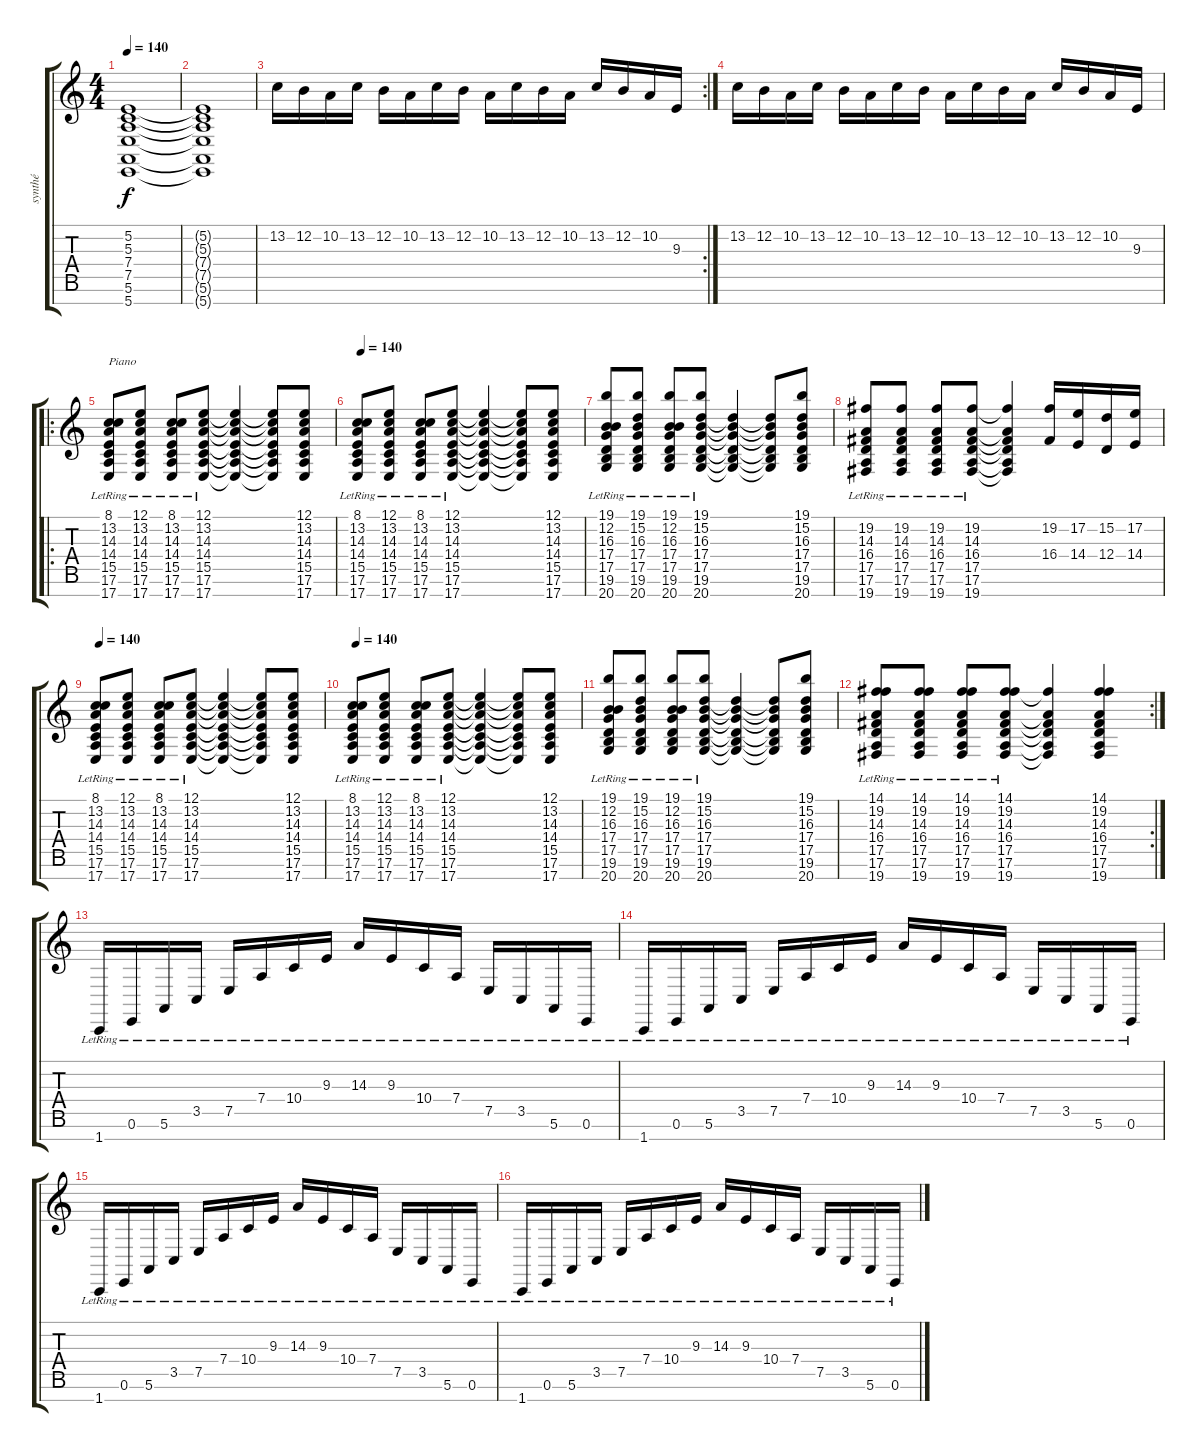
\track ("synthé" "synthé") {instrument acousticgrandpiano}
\staff {score tabs}
\tuning (E4 B3 G3 D3 A2 E2 B1) {hide}
\ts (4 4)
\tempo 140
\clef g2
\ks c
(5.2 5.3 7.4 7.5 5.6 5.7).1{dy f} |
(5.2{t} 5.3{t} 7.4{t} 7.5{t} 5.6{t} 5.7{t}).1 |
\rc 2
13.2.16{volume 14} 12.2.16 10.2.16 13.2.16 12.2.16 10.2.16 13.2.16 12.2.16 10.2.16 13.2.16 12.2.16 10.2.16 13.2.16 12.2.16 10.2.16 9.3.16 |
13.2.16 12.2.16 10.2.16 13.2.16 12.2.16 10.2.16 13.2.16 12.2.16 10.2.16 13.2.16 12.2.16 10.2.16 13.2.16 12.2.16 10.2.16 9.3.16 |
\ro
(8.1{lr} 13.2{lr} 14.3{lr} 14.4{lr} 15.5{lr} 17.6{lr} 17.7).8{txt "Piano" volume 14 balance 8 instrument acousticgrandpiano} (12.1{lr} 13.2 14.3 14.4 15.5 17.6 17.7).8 (8.1 13.2{lr} 14.3 14.4 15.5 17.6 17.7).8 (12.1{lr} 13.2{lr} 14.3{lr} 14.4{lr} 15.5{lr} 17.6{lr} 17.7).8 (12.1{t} 13.2{t} 14.3{t} 14.4{t} 15.5{t} 17.6{t} 17.7{t}).4 (12.1{t} 13.2{t} 14.3{t} 14.4{t} 15.5{t} 17.6{t} 17.7{t}).8 (12.1 13.2 14.3 14.4 15.5 17.6 17.7).8 |
\tempo 140
(8.1{lr} 13.2{lr} 14.3{lr} 14.4{lr} 15.5{lr} 17.6{lr} 17.7).8{instrument acousticgrandpiano} (12.1{lr} 13.2 14.3 14.4 15.5 17.6 17.7).8 (8.1 13.2{lr} 14.3 14.4 15.5 17.6 17.7).8 (12.1{lr} 13.2{lr} 14.3{lr} 14.4{lr} 15.5{lr} 17.6{lr} 17.7).8 (12.1{t} 13.2{t} 14.3{t} 14.4{t} 15.5{t} 17.6{t} 17.7{t}).4 (12.1{t} 13.2{t} 14.3{t} 14.4{t} 15.5{t} 17.6{t} 17.7{t}).8 (12.1 13.2 14.3 14.4 15.5 17.6 17.7).8 |
(19.1 12.2{lr} 16.3{lr} 17.4{lr} 17.5{lr} 19.6{lr} 20.7{lr}).8 (19.1 15.2{lr} 16.3 17.4 17.5 19.6 20.7).8 (19.1 12.2 16.3{lr} 17.4 17.5 19.6 20.7).8 (19.1 15.2{lr} 16.3{lr} 17.4{lr} 17.5{lr} 19.6{lr} 20.7{lr}).8 (15.2{t} 16.3{t} 17.4{t} 17.5{t} 19.6{t} 20.7{t}).4 (15.2{t} 16.3{t} 17.4{t} 17.5{t} 19.6{t} 20.7{t}).8 (19.1 15.2 16.3 17.4 17.5 19.6 20.7).8 |
(19.2{lr} 14.3{lr} 16.4{lr} 17.5{lr} 17.6{lr} 19.7{lr}).8 (19.2{lr} 14.3 16.4 17.5 17.6 19.7).8 (19.2 14.3{lr} 16.4 17.5 17.6 19.7).8 (19.2{lr} 14.3{lr} 16.4{lr} 17.5{lr} 17.6{lr} 19.7{lr}).8 (19.2{t} 14.3{t} 16.4{t} 17.5{t} 17.6{t} 19.7{t}).4 (19.2 16.4).16 (17.2 14.4).16 (15.2 12.4).16 (17.2 14.4).16 |
\tempo 140
(8.1{lr} 13.2{lr} 14.3{lr} 14.4{lr} 15.5{lr} 17.6{lr} 17.7).8{instrument acousticgrandpiano} (12.1{lr} 13.2 14.3 14.4 15.5 17.6 17.7).8 (8.1 13.2{lr} 14.3 14.4 15.5 17.6 17.7).8 (12.1{lr} 13.2{lr} 14.3{lr} 14.4{lr} 15.5{lr} 17.6{lr} 17.7).8 (12.1{t} 13.2{t} 14.3{t} 14.4{t} 15.5{t} 17.6{t} 17.7{t}).4 (12.1{t} 13.2{t} 14.3{t} 14.4{t} 15.5{t} 17.6{t} 17.7{t}).8 (12.1 13.2 14.3 14.4 15.5 17.6 17.7).8 |
\tempo 140
(8.1{lr} 13.2{lr} 14.3{lr} 14.4{lr} 15.5{lr} 17.6{lr} 17.7).8{instrument acousticgrandpiano} (12.1{lr} 13.2 14.3 14.4 15.5 17.6 17.7).8 (8.1 13.2{lr} 14.3 14.4 15.5 17.6 17.7).8 (12.1{lr} 13.2{lr} 14.3{lr} 14.4{lr} 15.5{lr} 17.6{lr} 17.7).8 (12.1{t} 13.2{t} 14.3{t} 14.4{t} 15.5{t} 17.6{t} 17.7{t}).4 (12.1{t} 13.2{t} 14.3{t} 14.4{t} 15.5{t} 17.6{t} 17.7{t}).8 (12.1 13.2 14.3 14.4 15.5 17.6 17.7).8 |
(19.1 12.2{lr} 16.3{lr} 17.4{lr} 17.5{lr} 19.6{lr} 20.7{lr}).8 (19.1 15.2{lr} 16.3 17.4 17.5 19.6 20.7).8 (19.1 12.2 16.3{lr} 17.4 17.5 19.6 20.7).8 (19.1 15.2{lr} 16.3{lr} 17.4{lr} 17.5{lr} 19.6{lr} 20.7{lr}).8 (15.2{t} 16.3{t} 17.4{t} 17.5{t} 19.6{t} 20.7{t}).4 (15.2{t} 16.3{t} 17.4{t} 17.5{t} 19.6{t} 20.7{t}).8 (19.1 15.2 16.3 17.4 17.5 19.6 20.7).8 |
\rc 2
(14.1 19.2{lr} 14.3{lr} 16.4{lr} 17.5{lr} 17.6{lr} 19.7{lr}).8 (14.1 19.2{lr} 14.3 16.4 17.5 17.6 19.7).8 (14.1 19.2 14.3{lr} 16.4 17.5 17.6 19.7).8 (14.1 19.2{lr} 14.3{lr} 16.4{lr} 17.5{lr} 17.6{lr} 19.7{lr}).8 (19.2{t} 14.3{t} 16.4{t} 17.5{t} 17.6{t} 19.7{t}).4 (14.1 19.2 14.3 16.4 17.5 17.6 19.7).4 |
1.7{lr}.16{volume 16} 0.6{lr}.16 5.6{lr}.16 3.5{lr}.16 7.5{lr}.16 7.4{lr}.16 10.4{lr}.16 9.3{lr}.16 14.3{lr}.16 9.3{lr}.16 10.4{lr}.16 7.4{lr}.16 7.5{lr}.16 3.5{lr}.16 5.6{lr}.16 0.6{lr}.16 |
1.7{lr}.16 0.6{lr}.16 5.6{lr}.16 3.5{lr}.16 7.5{lr}.16 7.4{lr}.16 10.4{lr}.16 9.3{lr}.16 14.3{lr}.16 9.3{lr}.16 10.4{lr}.16 7.4{lr}.16 7.5{lr}.16 3.5{lr}.16 5.6{lr}.16 0.6{lr}.16 |
1.7{lr}.16 0.6{lr}.16 5.6{lr}.16 3.5{lr}.16 7.5{lr}.16 7.4{lr}.16 10.4{lr}.16 9.3{lr}.16 14.3{lr}.16 9.3{lr}.16 10.4{lr}.16 7.4{lr}.16 7.5{lr}.16 3.5{lr}.16 5.6{lr}.16 0.6{lr}.16 |
1.7{lr}.16 0.6{lr}.16 5.6{lr}.16 3.5{lr}.16 7.5{lr}.16 7.4{lr}.16 10.4{lr}.16 9.3{lr}.16 14.3{lr}.16 9.3{lr}.16 10.4{lr}.16 7.4{lr}.16 7.5{lr}.16 3.5{lr}.16 5.6{lr}.16 0.6{lr}.16
